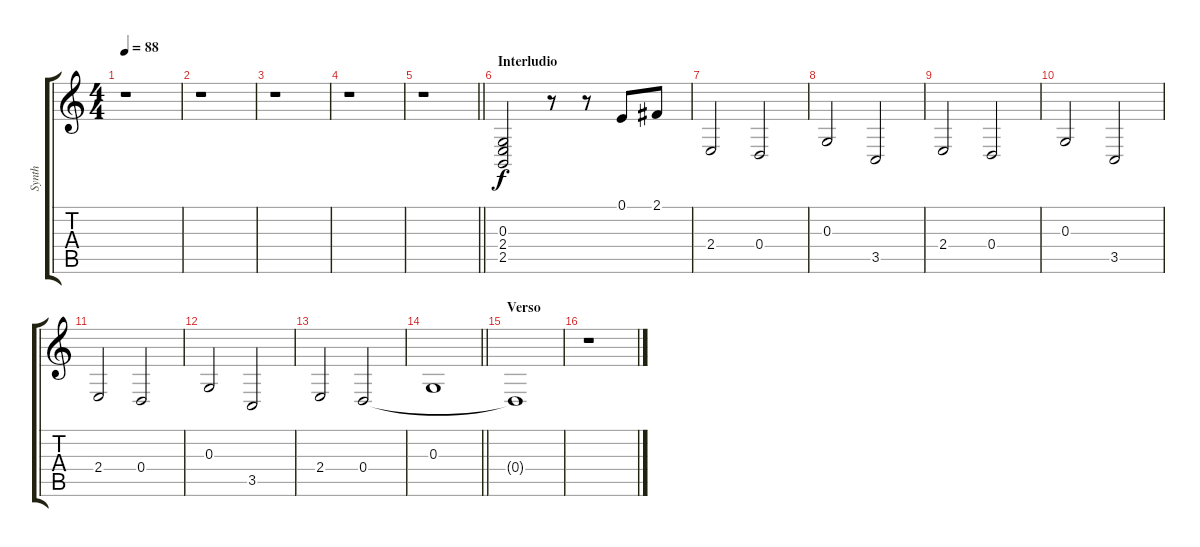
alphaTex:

\track ("Synth" "Synth") {instrument lead2sawtooth}
\staff {score tabs}
\tuning (E4 B3 G3 D3 A2 E2) {hide}
\ts (4 4)
\tempo 88
\clef g2
\ks c
r.1{dy f} |
r.1 |
r.1 |
r.1 |
\barLineRight lightlight
r.1 |
\section ("" "Interludio")
(0.3 2.4 2.5).2 r.8 r.8 0.1.8 2.1.8 |
2.4.2 0.4.2 |
0.3.2 3.5.2 |
2.4.2 0.4.2 |
0.3.2 3.5.2 |
2.4.2 0.4.2 |
0.3.2 3.5.2 |
2.4.2 0.4.2 |
\barLineRight lightlight
0.3.1 |
\section ("" "Verso")
0.4{t}.1 |
r.1
